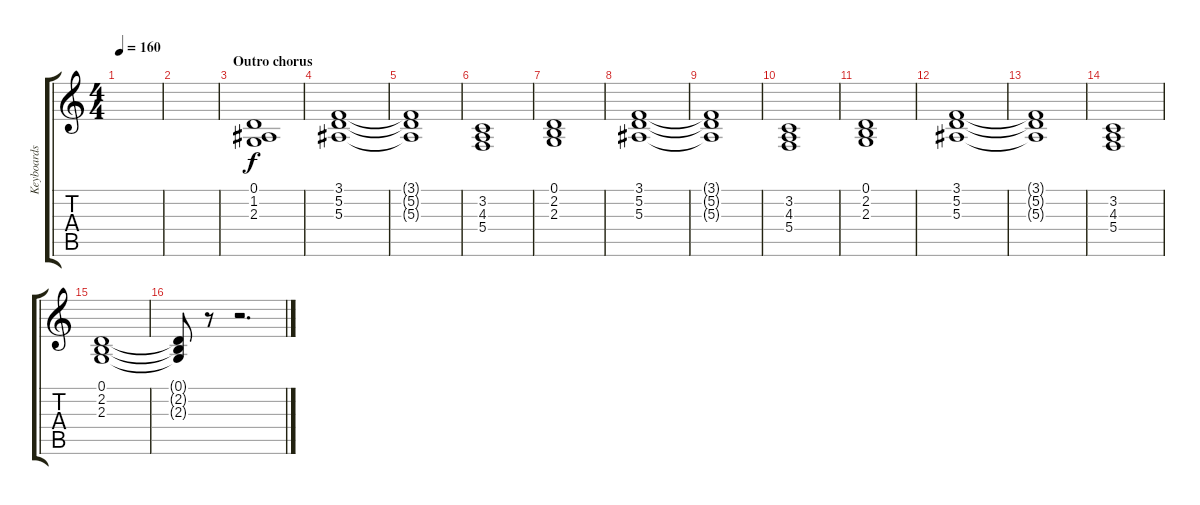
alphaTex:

\track ("Keyboards 2" "Keyboards ") {instrument stringensemble1}
\staff {score tabs}
\tuning (D4 A3 F3 C3 G2 D2) {hide}
\ts (4 4)
\tempo 160
\clef g2
\ks c
|
|
\section ("" "Outro chorus")
(0.1 1.2 2.3).1 |
(3.1 5.2 5.3).1 |
(3.1{t} 5.2{t} 5.3{t}).1 |
(3.2 4.3 5.4).1 |
(0.1 2.2 2.3).1 |
(3.1 5.2 5.3).1 |
(3.1{t} 5.2{t} 5.3{t}).1 |
(3.2 4.3 5.4).1 |
(0.1 2.2 2.3).1 |
(3.1 5.2 5.3).1 |
(3.1{t} 5.2{t} 5.3{t}).1 |
(3.2 4.3 5.4).1 |
(0.1 2.2 2.3).1 |
(0.1{t} 2.2{t} 2.3{t}).8 r.8 r.2{d}
